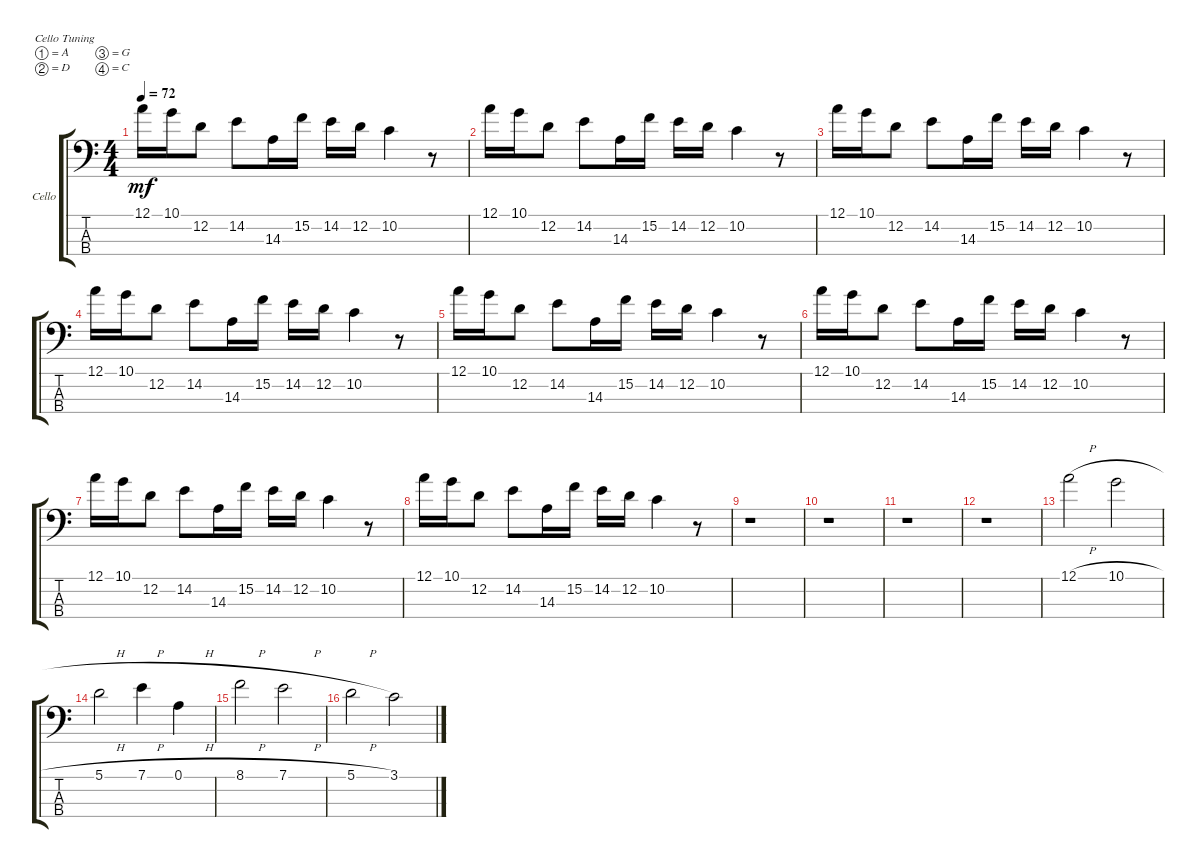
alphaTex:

\defaultSystemsLayout 4
\bracketExtendMode groupsimilarinstruments
\firstSystemTrackNameOrientation horizontal
\otherSystemsTrackNameOrientation horizontal
\track ("Cello" "Cello") {instrument cello}
\staff {score tabs}
\tuning (A3 D3 G2 C2)
\ts (4 4)
\tempo 72
\clef f4
\ks c
12.1.16{dy mf} 10.1.16 12.2.8 14.2.8 14.3.16 15.2.16 14.2.16 12.2.16 10.2.4 r.8 |
12.1.16 10.1.16 12.2.8 14.2.8 14.3.16 15.2.16 14.2.16 12.2.16 10.2.4 r.8 |
12.1.16 10.1.16 12.2.8 14.2.8 14.3.16 15.2.16 14.2.16 12.2.16 10.2.4 r.8 |
12.1.16 10.1.16 12.2.8 14.2.8 14.3.16 15.2.16 14.2.16 12.2.16 10.2.4 r.8 |
12.1.16 10.1.16 12.2.8 14.2.8 14.3.16 15.2.16 14.2.16 12.2.16 10.2.4 r.8 |
12.1.16 10.1.16 12.2.8 14.2.8 14.3.16 15.2.16 14.2.16 12.2.16 10.2.4 r.8 |
12.1.16 10.1.16 12.2.8 14.2.8 14.3.16 15.2.16 14.2.16 12.2.16 10.2.4 r.8 |
12.1.16 10.1.16 12.2.8 14.2.8 14.3.16 15.2.16 14.2.16 12.2.16 10.2.4 r.8 |
r.1 |
r.1 |
\scale
0.481417 r.1 |
\scale
0.518728 r.1 |
12.1{h}.2 10.1{h}.2 |
5.1{h}.2 7.1{h}.4 0.1{h}.4 |
\scale
0.501251 8.1{h}.2 7.1{h}.2 |
\scale
0.49869 5.1{h}.2 3.1.2
